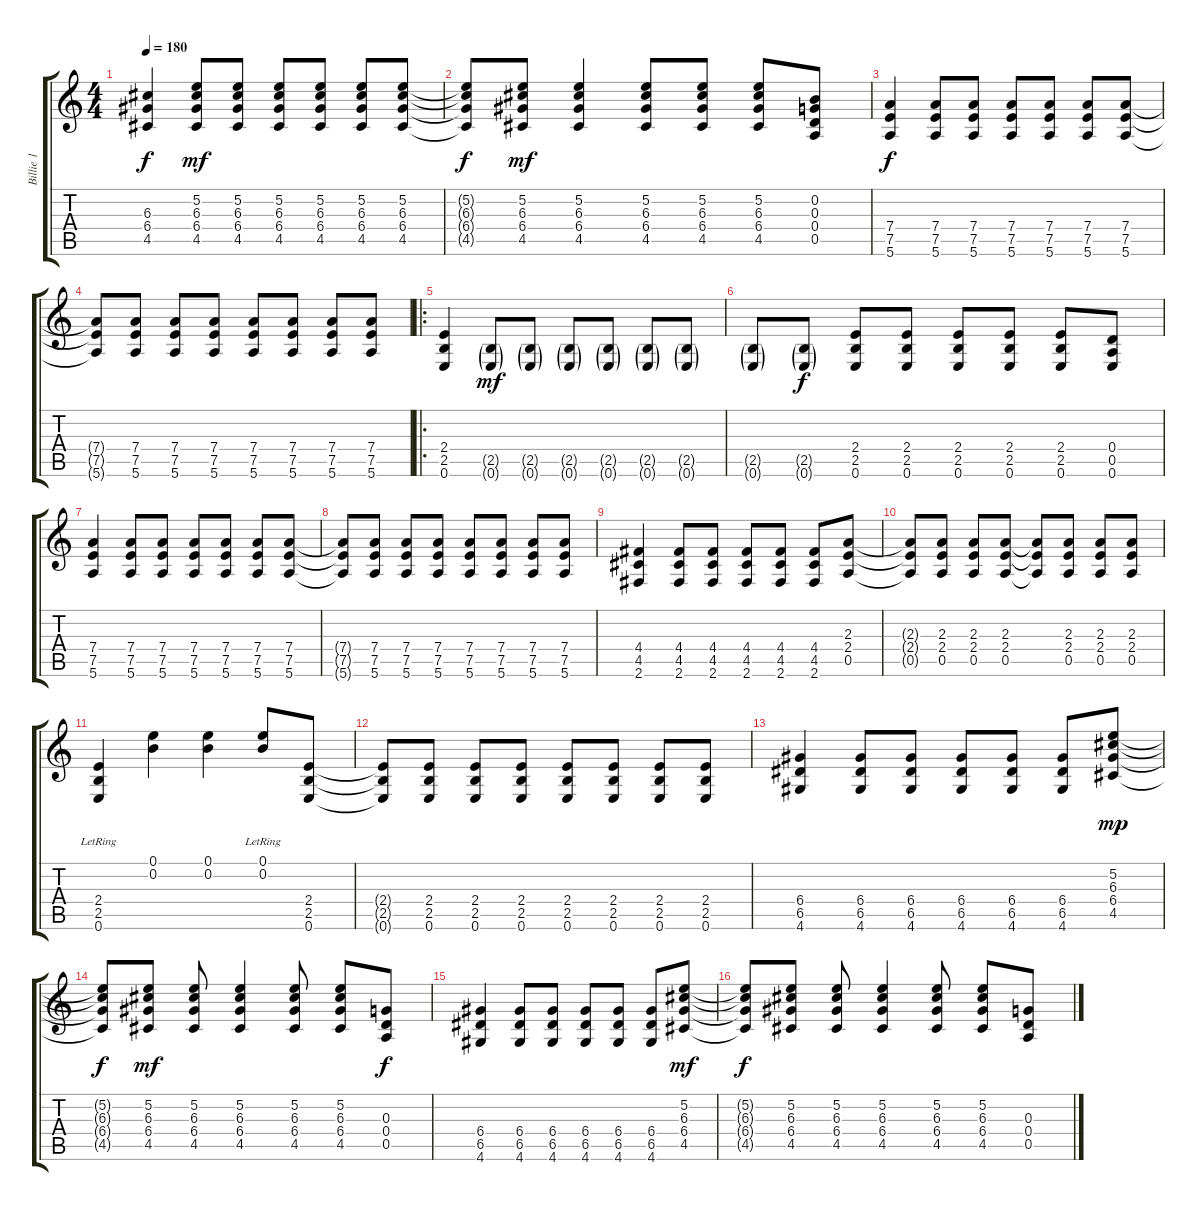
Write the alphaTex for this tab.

\track ("Billie 1" "Billie 1") {instrument distortionguitar}
\staff {score tabs}
\tuning (E4 B3 G3 D3 A2 E2) {hide}
\ts (4 4)
\tempo 180
\clef g2
\ks c
(6.3 6.4 4.5).4{dy f} (5.2 6.3 6.4 4.5).8{dy mf} (5.2 6.3 6.4 4.5).8 (5.2 6.3 6.4 4.5).8 (5.2 6.3 6.4 4.5).8 (5.2 6.3 6.4 4.5).8 (5.2 6.3 6.4 4.5).8 |
(5.2{t} 6.3{t} 6.4{t} 4.5{t}).8{dy f} (5.2 6.3 6.4 4.5).8{dy mf} (5.2 6.3 6.4 4.5).4 (5.2 6.3 6.4 4.5).8 (5.2 6.3 6.4 4.5).8 (5.2 6.3 6.4 4.5).8 (0.2 0.3 0.4 0.5).8 |
(7.4 7.5 5.6).4{dy f} (7.4 7.5 5.6).8 (7.4 7.5 5.6).8 (7.4 7.5 5.6).8 (7.4 7.5 5.6).8 (7.4 7.5 5.6).8 (7.4 7.5 5.6).8 |
(7.4{t} 7.5{t} 5.6{t}).8 (7.4 7.5 5.6).8 (7.4 7.5 5.6).8 (7.4 7.5 5.6).8 (7.4 7.5 5.6).8 (7.4 7.5 5.6).8 (7.4 7.5 5.6).8 (7.4 7.5 5.6).8 |
\ro
(2.4 2.5 0.6).4 (2.5{g} 0.6{g}).8{dy mf} (2.5{g} 0.6{g}).8 (2.5{g} 0.6{g}).8 (2.5{g} 0.6{g}).8 (2.5{g} 0.6{g}).8 (2.5{g} 0.6{g}).8 |
(2.5{g} 0.6{g}).8 (2.5{g} 0.6{g}).8{dy f} (2.4 2.5 0.6).8 (2.4 2.5 0.6).8 (2.4 2.5 0.6).8 (2.4 2.5 0.6).8 (2.4 2.5 0.6).8 (0.4 0.5 0.6).8 |
(7.4 7.5 5.6).4 (7.4 7.5 5.6).8 (7.4 7.5 5.6).8 (7.4 7.5 5.6).8 (7.4 7.5 5.6).8 (7.4 7.5 5.6).8 (7.4 7.5 5.6).8 |
(7.4{t} 7.5{t} 5.6{t}).8 (7.4 7.5 5.6).8 (7.4 7.5 5.6).8 (7.4 7.5 5.6).8 (7.4 7.5 5.6).8 (7.4 7.5 5.6).8 (7.4 7.5 5.6).8 (7.4 7.5 5.6).8 |
(4.4 4.5 2.6).4 (4.4 4.5 2.6).8 (4.4 4.5 2.6).8 (4.4 4.5 2.6).8 (4.4 4.5 2.6).8 (4.4 4.5 2.6).8 (2.3 2.4 0.5).8 |
(2.3{t} 2.4{t} 0.5{t}).8 (2.3 2.4 0.5).8 (2.3 2.4 0.5).8 (2.3 2.4 0.5).8 (2.3{t} 2.4{t} 0.5{t}).8 (2.3 2.4 0.5).8 (2.3 2.4 0.5).8 (2.3 2.4 0.5).8 |
(2.4{lr} 2.5{lr} 0.6{lr}).4 (0.1 0.2).4 (0.1 0.2).4 (0.1{lr} 0.2{lr}).8 (2.4 2.5 0.6).8 |
(2.4{t} 2.5{t} 0.6{t}).8 (2.4 2.5 0.6).8 (2.4 2.5 0.6).8 (2.4 2.5 0.6).8 (2.4 2.5 0.6).8 (2.4 2.5 0.6).8 (2.4 2.5 0.6).8 (2.4 2.5 0.6).8 |
(6.4 6.5 4.6).4 (6.4 6.5 4.6).8 (6.4 6.5 4.6).8 (6.4 6.5 4.6).8 (6.4 6.5 4.6).8 (6.4 6.5 4.6).8 (5.2 6.3 6.4 4.5).8{dy mp} |
(5.2{t} 6.3{t} 6.4{t} 4.5{t}).8{dy f} (5.2 6.3 6.4 4.5).8{dy mf} (5.2 6.3 6.4 4.5).8 (5.2 6.3 6.4 4.5).4 (5.2 6.3 6.4 4.5).8 (5.2 6.3 6.4 4.5).8 (0.3 0.4 0.5).8{dy f} |
(6.4 6.5 4.6).4 (6.4 6.5 4.6).8 (6.4 6.5 4.6).8 (6.4 6.5 4.6).8 (6.4 6.5 4.6).8 (6.4 6.5 4.6).8 (5.2 6.3 6.4 4.5).8{dy mf} |
(5.2{t} 6.3{t} 6.4{t} 4.5{t}).8{dy f} (5.2 6.3 6.4 4.5).8 (5.2 6.3 6.4 4.5).8 (5.2 6.3 6.4 4.5).4 (5.2 6.3 6.4 4.5).8 (5.2 6.3 6.4 4.5).8 (0.3 0.4 0.5).8
